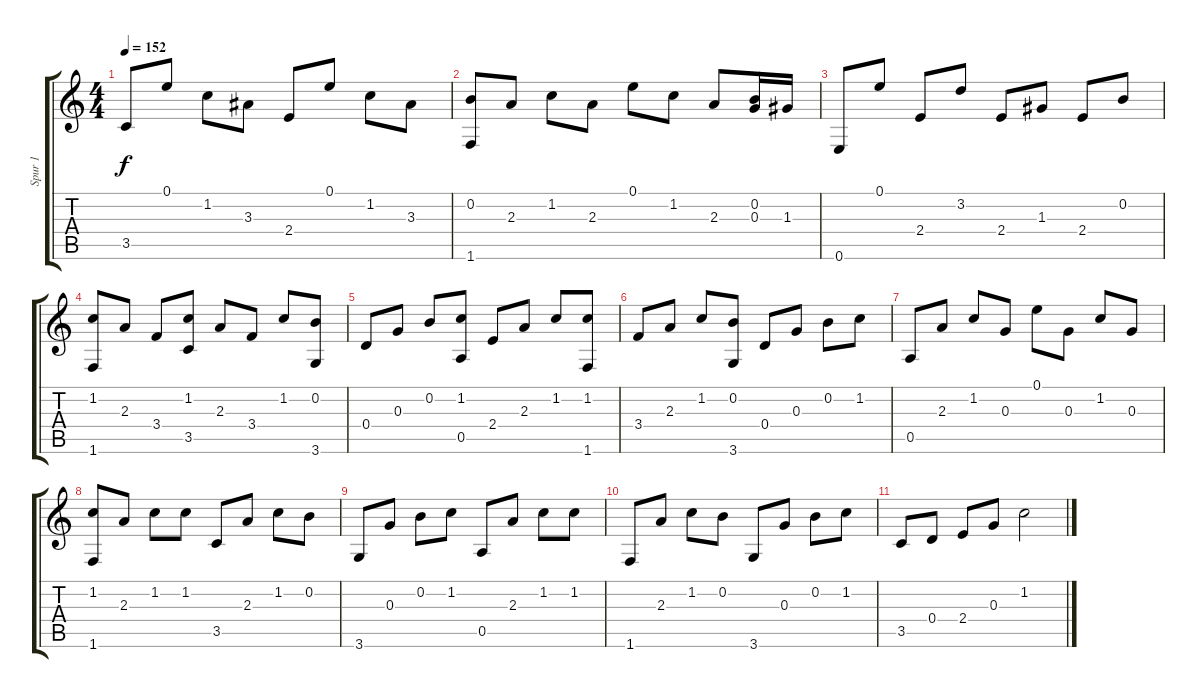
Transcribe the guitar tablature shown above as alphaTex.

\track ("Spur 1" "Spur 1") {instrument acousticguitarsteel}
\staff {score tabs}
\tuning (E4 B3 G3 D3 A2 E2) {hide}
\ts (4 4)
\tempo 152
\clef g2
\ks c
3.5.8{dy f} 0.1.8 1.2.8 3.3.8 2.4.8 0.1.8 1.2.8 3.3.8 |
(0.2 1.6).8 2.3.8 1.2.8 2.3.8 0.1.8 1.2.8 2.3.8 (0.2 0.3).16 1.3.16 |
0.6.8 0.1.8 2.4.8 3.2.8 2.4.8 1.3.8 2.4.8 0.2.8 |
(1.2 1.6).8 2.3.8 3.4.8 (1.2 3.5).8 2.3.8 3.4.8 1.2.8 (0.2 3.6).8 |
0.4.8 0.3.8 0.2.8 (1.2 0.5).8 2.4.8 2.3.8 1.2.8 (1.2 1.6).8 |
3.4.8 2.3.8 1.2.8 (0.2 3.6).8 0.4.8 0.3.8 0.2.8 1.2.8 |
0.5.8 2.3.8 1.2.8 0.3.8 0.1.8 0.3.8 1.2.8 0.3.8 |
(1.2 1.6).8 2.3.8 1.2.8 1.2.8 3.5.8 2.3.8 1.2.8 0.2.8 |
3.6.8 0.3.8 0.2.8 1.2.8 0.5.8 2.3.8 1.2.8 1.2.8 |
1.6.8 2.3.8 1.2.8 0.2.8 3.6.8 0.3.8 0.2.8 1.2.8 |
3.5.8 0.4.8 2.4.8 0.3.8 1.2.2
